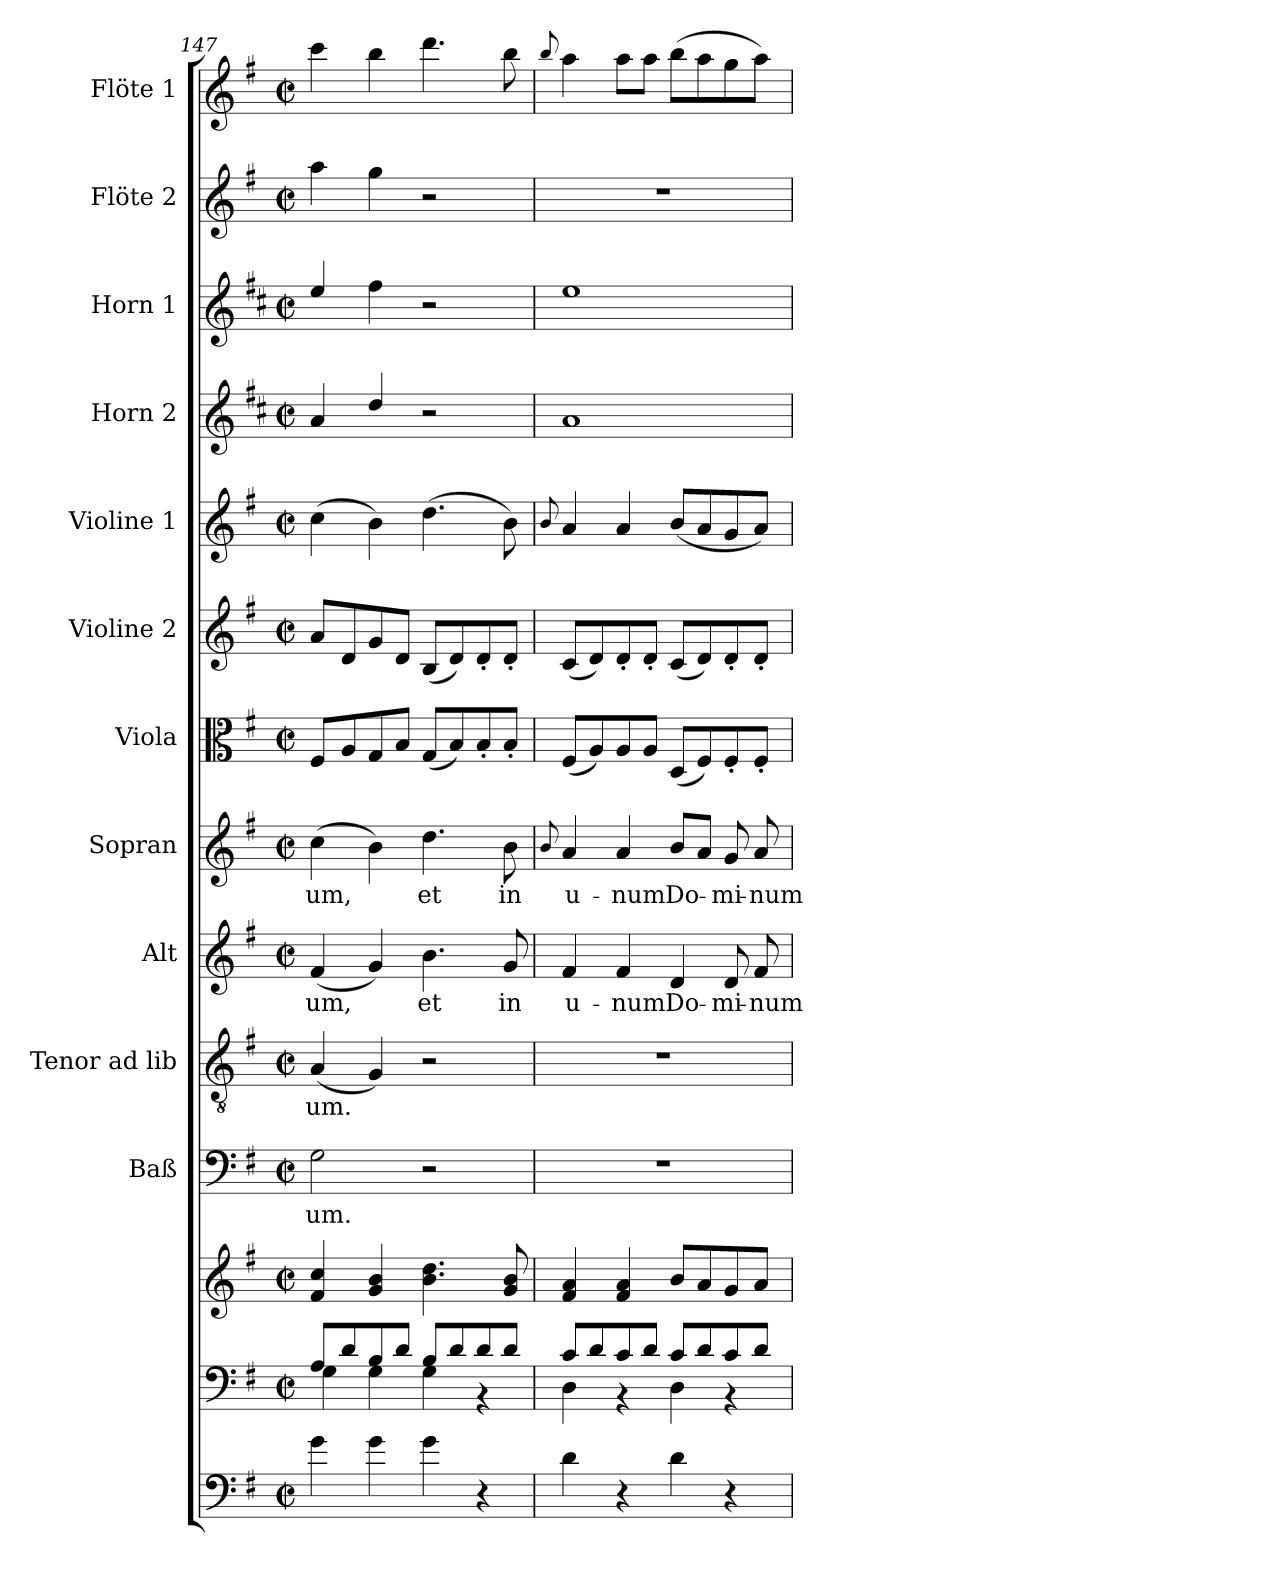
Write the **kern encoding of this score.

**kern	**kern	**kern	**kern	**text	**kern	**text	**kern	**text	**kern	**text	**kern	**kern	**kern	**kern	**kern	**kern	**kern
*part13	*part12	*part12	*part11	*part11	*part10	*part10	*part9	*part9	*part8	*part8	*part7	*part6	*part5	*part4	*part3	*part2	*part1
*staff14	*staff13	*staff12	*staff11	*staff11	*staff10	*staff10	*staff9	*staff9	*staff8	*staff8	*staff7	*staff6	*staff5	*staff4	*staff3	*staff2	*staff1
*	*	*	*I"Baß	*	*I"Tenor ad lib	*	*I"Alt	*	*I"Sopran	*	*I"Viola	*I"Violine 2	*I"Violine 1	*I"Horn 2	*I"Horn 1	*I"Flöte 2	*I"Flöte 1
*	*	*	*I'Baß	*	*I'Ten	*	*I'Alt	*	*I'Sop	*	*I'Vla.	*I'Vln. 2	*I'Vln. 1	*I'Hrn. 2	*I'Hrn. 1	*I'Fl. 2	*I'Fl. 1
*clefF4	*clefF4	*clefG2	*clefF4	*	*clefGv2	*	*clefG2	*	*clefG2	*	*clefC3	*clefG2	*clefG2	*clefG2	*clefG2	*clefG2	*clefG2
*ITrd7c12	*	*	*	*	*	*	*	*	*	*	*	*	*	*ITrd4c7	*ITrd4c7	*	*
*k[f#]	*k[f#]	*k[f#]	*k[f#]	*	*k[f#]	*	*k[f#]	*	*k[f#]	*	*k[f#]	*k[f#]	*k[f#]	*k[f#]	*k[f#]	*k[f#]	*k[f#]
*G:	*G:	*G:	*G:	*	*G:	*	*G:	*	*G:	*	*G:	*G:	*G:	*G:	*G:	*G:	*G:
*M2/2	*M2/2	*M2/2	*M2/2	*	*M2/2	*	*M2/2	*	*M2/2	*	*M2/2	*M2/2	*M2/2	*M2/2	*M2/2	*M2/2	*M2/2
*met(c|)	*met(c|)	*met(c|)	*met(c|)	*	*met(c|)	*	*met(c|)	*	*met(c|)	*	*met(c|)	*met(c|)	*met(c|)	*met(c|)	*met(c|)	*met(c|)	*met(c|)
=147	=147	=147	=147	=147	=147	=147	=147	=147	=147	=147	=147	=147	=147	=147	=147	=147	=147
*	*^	*	*	*	*	*	*	*	*	*	*	*	*	*	*	*	*
!	!	!	!	!	!LO:LY:b	!	!LO:LY:b	!	!LO:LY:b	!	!LO:LY:b	!	!	!	!	!	!	!
4G\	8A/L	4G\	4f#/ 4cc/	2G\	-um.	(<4A/	-um.	(<4f#/	-um,	(>4cc\	-um,	8F#/L	8a/L	(>4cc\	4d/	4a/	4aa\	4ccc\
.	8d/	.	.	.	.	.	.	.	.	.	.	8A/	8d/	.	.	.	.	.
4G\	8B/	4G\	4g/ 4b/	.	.	4G/)	.	4g/)	.	4b\)	.	8G/	8g/	4b\)	4g/	4b\	4gg\	4bb\
.	8d/J	.	.	.	.	.	.	.	.	.	.	8B/J	8d/J	.	.	.	.	.
!	!	!	!	!	!	!	!	!	!LO:LY:b	!	!LO:LY:b	!	!	!	!	!	!	!
4G\	8B/L	4G\	4.b\ 4.dd\	2r	.	2r	.	4.b\	et	4.dd\	et	(<8G/L	(<8B/L	(>4.dd\	2r	2r	2r	4.ddd\
.	8d/	.	.	.	.	.	.	.	.	.	.	8B/)	8d/)	.	.	.	.	.
4r	8d/	4r	.	.	.	.	.	.	.	.	.	8B'</	8d'</	.	.	.	.	.
!	!	!	!	!	!	!	!	!	!LO:LY:b	!	!LO:LY:b	!	!	!	!	!	!	!
.	8d/J	.	8g/ 8b/	.	.	.	.	8g/	in	8b\	in	8B'</J	8d'</J	8b\)	.	.	.	8bb\
=148	=148	=148	=148	=148	=148	=148	=148	=148	=148	=148	=148	=148	=148	=148	=148	=148	=148	=148
.	.	.	.	.	.	.	.	.	.	8qqb/	.	.	.	8qqb/	.	.	.	8qqbb/
!	!	!	!	!	!	!	!	!	!LO:LY:b	!	!LO:LY:b	!	!	!	!	!	!	!
4D\	8c/L	4D\	4f#/ 4a/	1r	.	1r	.	4f#/	u-	4a/	u-	(<8F#/L	(<8c/L	4a/	1d	1a	1r	4aa\
.	8d/	.	.	.	.	.	.	.	.	.	.	8A/)	8d/)	.	.	.	.	.
!	!	!	!	!	!	!	!	!	!LO:LY:b	!	!LO:LY:b	!	!	!	!	!	!	!
4r	8c/	4r	4f#/ 4a/	.	.	.	.	4f#/	-num	4a/	-num	8A/	8d'</	4a/	.	.	.	8aa\L
.	8d/J	.	.	.	.	.	.	.	.	.	.	8A/J	8d'</J	.	.	.	.	8aa\J
!	!	!	!	!	!	!	!	!	!LO:LY:b	!	!LO:LY:b	!	!	!	!	!	!	!
4D\	8c/L	4D\	8b/L	.	.	.	.	4d/	Do-	8b/L	Do-	(<8D/L	(<8c/L	(<8b/L	.	.	.	(>8bb\L
.	8d/	.	8a/	.	.	.	.	.	.	8a/J	.	8F#/)	8d/)	8a/	.	.	.	8aa\
!	!	!	!	!	!	!	!	!	!LO:LY:b	!	!LO:LY:b	!	!	!	!	!	!	!
4r	8c/	4r	8g/	.	.	.	.	8d/	-mi-	8g/	-mi-	8F#'</	8d'</	8g/	.	.	.	8gg\
!	!	!	!	!	!	!	!	!	!LO:LY:b	!	!LO:LY:b	!	!	!	!	!	!	!
.	8d/J	.	8a/J	.	.	.	.	8f#/	-num	8a/	-num	8F#'</J	8d'</J	8a/J)	.	.	.	8aa\J)
*	*v	*v	*	*	*	*	*	*	*	*	*	*	*	*	*	*	*	*
=	=	=	=	=	=	=	=	=	=	=	=	=	=	=	=	=	=
*-	*-	*-	*-	*-	*-	*-	*-	*-	*-	*-	*-	*-	*-	*-	*-	*-	*-
